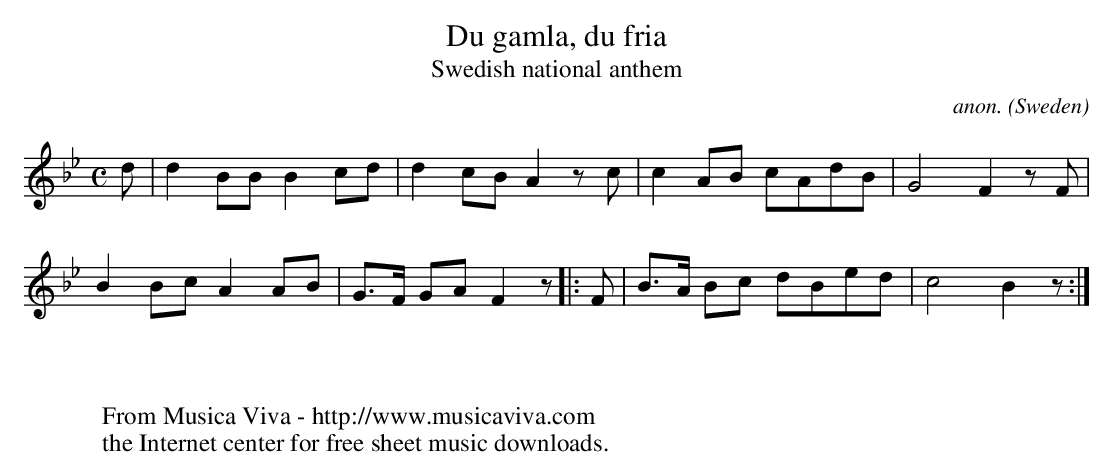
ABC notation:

X:1
T: Du gamla, du fria
T: Swedish national anthem
C: anon.
O: Sweden
M: C
L: 1/8
K: Bb
d | d2BB B2cd | d2cB A2zc | c2AB cAdB | G4F2zF |
B2Bc A2AB | G>F GA F2z |: F | B>A Bc dBed | c4B2 z :|
W:
W:
W:  From Musica Viva - http://www.musicaviva.com
W:  the Internet center for free sheet music downloads.
